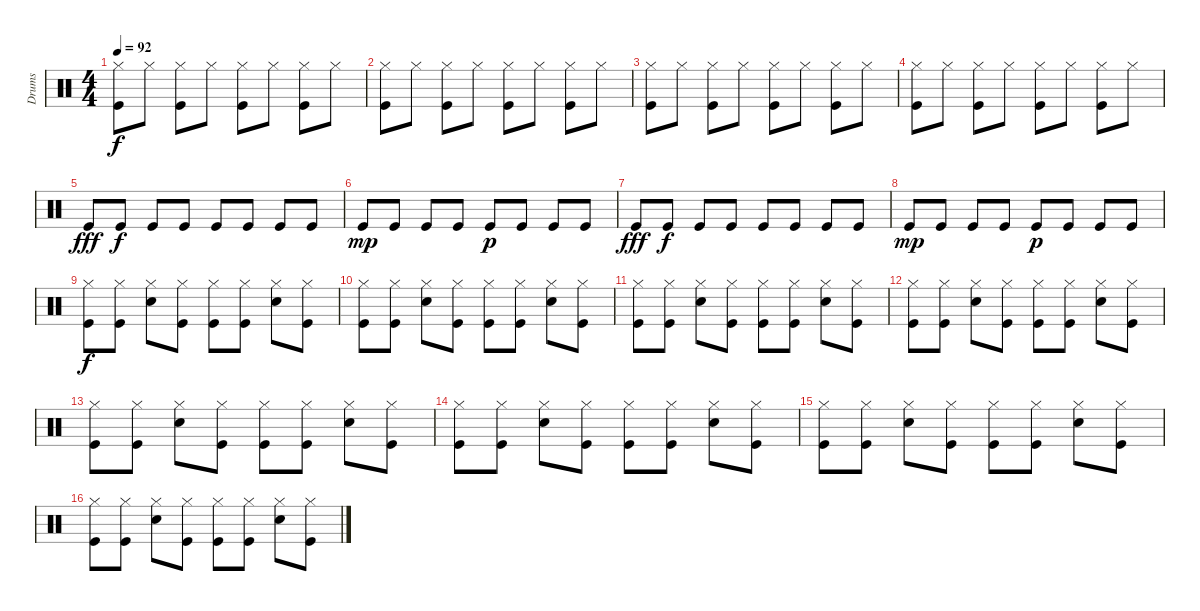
\track ("Drums" "Drums") {instrument percussion}
\staff {score}
\articulation defaults
\ts (4 4)
\tempo 92
\clef neutral
\ks c
("Kick (hit)" "Hi-Hat (closed)").8{dy f} "Hi-Hat (closed)".8 ("Kick (hit)" "Hi-Hat (closed)").8 "Hi-Hat (closed)".8 ("Kick (hit)" "Hi-Hat (closed)").8 "Hi-Hat (closed)".8 ("Kick (hit)" "Hi-Hat (closed)").8 "Hi-Hat (closed)".8 |
("Kick (hit)" "Hi-Hat (closed)").8 "Hi-Hat (closed)".8 ("Kick (hit)" "Hi-Hat (closed)").8 "Hi-Hat (closed)".8 ("Kick (hit)" "Hi-Hat (closed)").8 "Hi-Hat (closed)".8 ("Kick (hit)" "Hi-Hat (closed)").8 "Hi-Hat (closed)".8 |
("Kick (hit)" "Hi-Hat (closed)").8 "Hi-Hat (closed)".8 ("Kick (hit)" "Hi-Hat (closed)").8 "Hi-Hat (closed)".8 ("Kick (hit)" "Hi-Hat (closed)").8 "Hi-Hat (closed)".8 ("Kick (hit)" "Hi-Hat (closed)").8 "Hi-Hat (closed)".8 |
("Kick (hit)" "Hi-Hat (closed)").8 "Hi-Hat (closed)".8 ("Kick (hit)" "Hi-Hat (closed)").8 "Hi-Hat (closed)".8 ("Kick (hit)" "Hi-Hat (closed)").8 "Hi-Hat (closed)".8 ("Kick (hit)" "Hi-Hat (closed)").8 "Hi-Hat (closed)".8 |
"Kick (hit)".8{dy fff} "Kick (hit)".8{dy f} "Kick (hit)".8 "Kick (hit)".8 "Kick (hit)".8 "Kick (hit)".8 "Kick (hit)".8 "Kick (hit)".8 |
"Kick (hit)".8{dy mp} "Kick (hit)".8 "Kick (hit)".8 "Kick (hit)".8 "Kick (hit)".8{dy p} "Kick (hit)".8 "Kick (hit)".8 "Kick (hit)".8 |
"Kick (hit)".8{dy fff} "Kick (hit)".8{dy f} "Kick (hit)".8 "Kick (hit)".8 "Kick (hit)".8 "Kick (hit)".8 "Kick (hit)".8 "Kick (hit)".8 |
"Kick (hit)".8{dy mp} "Kick (hit)".8 "Kick (hit)".8 "Kick (hit)".8 "Kick (hit)".8{dy p} "Kick (hit)".8 "Kick (hit)".8 "Kick (hit)".8 |
("Kick (hit)" "Hi-Hat (closed)").8{dy f} ("Kick (hit)" "Hi-Hat (closed)").8 ("Electric Snare (hit)" "Hi-Hat (closed)").8 ("Kick (hit)" "Hi-Hat (closed)").8 ("Kick (hit)" "Hi-Hat (closed)").8 ("Kick (hit)" "Hi-Hat (closed)").8 ("Electric Snare (hit)" "Hi-Hat (closed)").8 ("Kick (hit)" "Hi-Hat (closed)").8 |
("Kick (hit)" "Hi-Hat (closed)").8 ("Kick (hit)" "Hi-Hat (closed)").8 ("Electric Snare (hit)" "Hi-Hat (closed)").8 ("Kick (hit)" "Hi-Hat (closed)").8 ("Kick (hit)" "Hi-Hat (closed)").8 ("Kick (hit)" "Hi-Hat (closed)").8 ("Electric Snare (hit)" "Hi-Hat (closed)").8 ("Kick (hit)" "Hi-Hat (closed)").8 |
("Kick (hit)" "Hi-Hat (closed)").8 ("Kick (hit)" "Hi-Hat (closed)").8 ("Electric Snare (hit)" "Hi-Hat (closed)").8 ("Kick (hit)" "Hi-Hat (closed)").8 ("Kick (hit)" "Hi-Hat (closed)").8 ("Kick (hit)" "Hi-Hat (closed)").8 ("Electric Snare (hit)" "Hi-Hat (closed)").8 ("Kick (hit)" "Hi-Hat (closed)").8 |
("Kick (hit)" "Hi-Hat (closed)").8 ("Kick (hit)" "Hi-Hat (closed)").8 ("Electric Snare (hit)" "Hi-Hat (closed)").8 ("Kick (hit)" "Hi-Hat (closed)").8 ("Kick (hit)" "Hi-Hat (closed)").8 ("Kick (hit)" "Hi-Hat (closed)").8 ("Electric Snare (hit)" "Hi-Hat (closed)").8 ("Kick (hit)" "Hi-Hat (closed)").8 |
("Kick (hit)" "Hi-Hat (closed)").8 ("Kick (hit)" "Hi-Hat (closed)").8 ("Electric Snare (hit)" "Hi-Hat (closed)").8 ("Kick (hit)" "Hi-Hat (closed)").8 ("Kick (hit)" "Hi-Hat (closed)").8 ("Kick (hit)" "Hi-Hat (closed)").8 ("Electric Snare (hit)" "Hi-Hat (closed)").8 ("Kick (hit)" "Hi-Hat (closed)").8 |
("Kick (hit)" "Hi-Hat (closed)").8 ("Kick (hit)" "Hi-Hat (closed)").8 ("Electric Snare (hit)" "Hi-Hat (closed)").8 ("Kick (hit)" "Hi-Hat (closed)").8 ("Kick (hit)" "Hi-Hat (closed)").8 ("Kick (hit)" "Hi-Hat (closed)").8 ("Electric Snare (hit)" "Hi-Hat (closed)").8 ("Kick (hit)" "Hi-Hat (closed)").8 |
("Kick (hit)" "Hi-Hat (closed)").8 ("Kick (hit)" "Hi-Hat (closed)").8 ("Electric Snare (hit)" "Hi-Hat (closed)").8 ("Kick (hit)" "Hi-Hat (closed)").8 ("Kick (hit)" "Hi-Hat (closed)").8 ("Kick (hit)" "Hi-Hat (closed)").8 ("Electric Snare (hit)" "Hi-Hat (closed)").8 ("Kick (hit)" "Hi-Hat (closed)").8 |
("Kick (hit)" "Hi-Hat (closed)").8 ("Kick (hit)" "Hi-Hat (closed)").8 ("Electric Snare (hit)" "Hi-Hat (closed)").8 ("Kick (hit)" "Hi-Hat (closed)").8 ("Kick (hit)" "Hi-Hat (closed)").8 ("Kick (hit)" "Hi-Hat (closed)").8 ("Electric Snare (hit)" "Hi-Hat (closed)").8 ("Kick (hit)" "Hi-Hat (closed)").8
